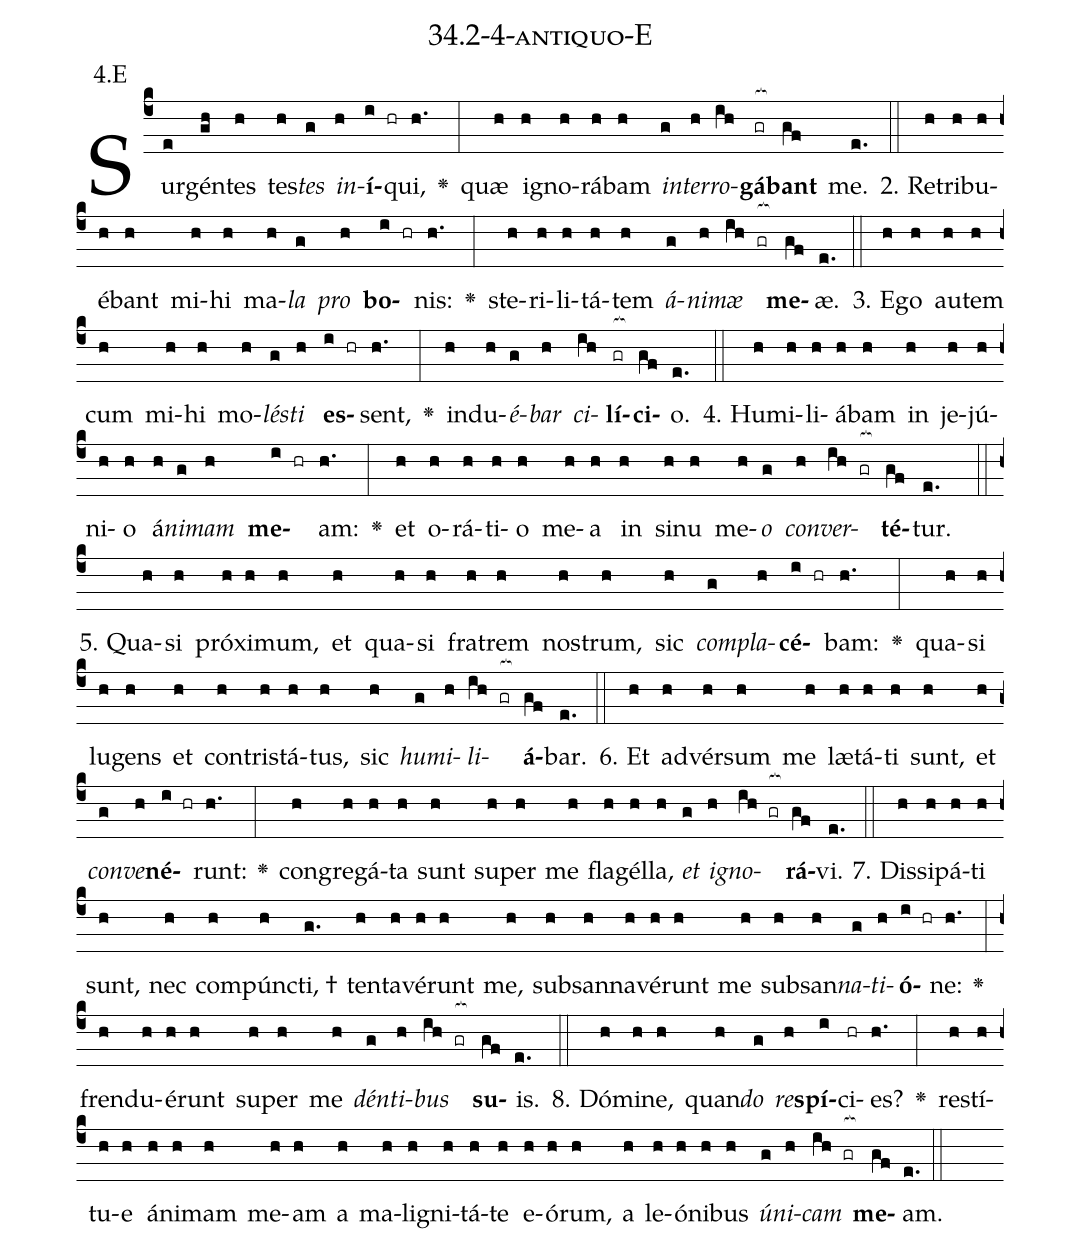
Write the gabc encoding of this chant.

name: 34.2-4-antiquo-E;
annotation: 4.E;
%%
(c4)Sur(e)gén(gh)tes(h) tes(h)<i>tes</i>(g) <i>in</i>(h)<b>í</b>(i hr)qui,(h.) <v>\greheightstar</v>(:) quæ(h) i(h)gno(h)rá(h)bam(h) <i>in</i>(g)<i>ter</i>(h)<i>ro</i>(ih)<b>gá</b>(gr[ocb:1{])<b>bant</b>(gf[ocb:0}]) me.(e.) (::)
2. Re(h)tri(h)bu(h)é(h)bant(h) mi(h)hi(h) ma(h)<i>la</i>(g) <i>pro</i>(h) <b>bo</b>(i hr)nis:(h.) <v>\greheightstar</v>(:) ste(h)ri(h)li(h)tá(h)tem(h) <i>á</i>(g)<i>ni</i>(h)<i>mæ</i>(ih gr[ocb:1{]) <b>me</b>(gf[ocb:0}])æ.(e.) (::)
3. E(h)go(h) au(h)tem(h) cum(h) mi(h)hi(h) mo(h)<i>lés</i>(g)<i>ti</i>(h) <b>es</b>(i hr)sent,(h.) <v>\greheightstar</v>(:) ind(h)u(h)<i>é</i>(g)<i>bar</i>(h) <i>ci</i>(ih)<b>lí</b>(gr[ocb:1{])<b>ci</b>(gf[ocb:0}])o.(e.) (::)
4. Hu(h)mi(h)li(h)á(h)bam(h) in(h) je(h)jú(h)ni(h)o(h) á(h)<i>ni</i>(g)<i>mam</i>(h) <b>me</b>(i hr)am:(h.) <v>\greheightstar</v>(:) et(h) o(h)rá(h)ti(h)o(h) me(h)a(h) in(h) si(h)nu(h) me(h)<i>o</i>(g) <i>con</i>(h)<i>ver</i>(ih gr[ocb:1{])<b>té</b>(gf[ocb:0}])tur.(e.) (::)
5. Qua(h)si(h) pró(h)xi(h)mum,(h) et(h) qua(h)si(h) fra(h)trem(h) nos(h)trum,(h) sic(h) <i>com</i>(g)<i>pla</i>(h)<b>cé</b>(i hr)bam:(h.) <v>\greheightstar</v>(:) qua(h)si(h) lu(h)gens(h) et(h) con(h)tris(h)tá(h)tus,(h) sic(h) <i>hu</i>(g)<i>mi</i>(h)<i>li</i>(ih gr[ocb:1{])<b>á</b>(gf[ocb:0}])bar.(e.) (::)
6. Et(h) ad(h)vér(h)sum(h) me(h) læ(h)tá(h)ti(h) sunt,(h) et(h) <i>con</i>(g)<i>ve</i>(h)<b>né</b>(i hr)runt:(h.) <v>\greheightstar</v>(:) con(h)gre(h)gá(h)ta(h) sunt(h) su(h)per(h) me(h) fla(h)gél(h)la,(h) <i>et</i>(g) <i>i</i>(h)<i>gno</i>(ih gr[ocb:1{])<b>rá</b>(gf[ocb:0}])vi.(e.) (::)
7. Dis(h)si(h)pá(h)ti(h) sunt,(h) nec(h) com(h)púnc(h)ti, †(g.) ten(h)ta(h)vé(h)runt(h) me,(h) sub(h)san(h)na(h)vé(h)runt(h) me(h) sub(h)san(h)<i>na</i>(g)<i>ti</i>(h)<b>ó</b>(i hr)ne:(h.) <v>\greheightstar</v>(:) fren(h)du(h)é(h)runt(h) su(h)per(h) me(h) <i>dén</i>(g)<i>ti</i>(h)<i>bus</i>(ih gr[ocb:1{]) <b>su</b>(gf[ocb:0}])is.(e.) (::)
8. Dó(h)mi(h)ne,(h) quan(h)<i>do</i>(g) <i>re</i>(h)<b>spí</b>(i)ci(hr)es?(h.) <v>\greheightstar</v>(:) re(h)stí(h)tu(h)e(h) á(h)ni(h)mam(h) me(h)am(h) a(h) ma(h)li(h)gni(h)tá(h)te(h) e(h)ó(h)rum,(h) a(h) le(h)ó(h)ni(h)bus(h) <i>ú</i>(g)<i>ni</i>(h)<i>cam</i>(ih gr[ocb:1{]) <b>me</b>(gf[ocb:0}])am.(e.) (::)
